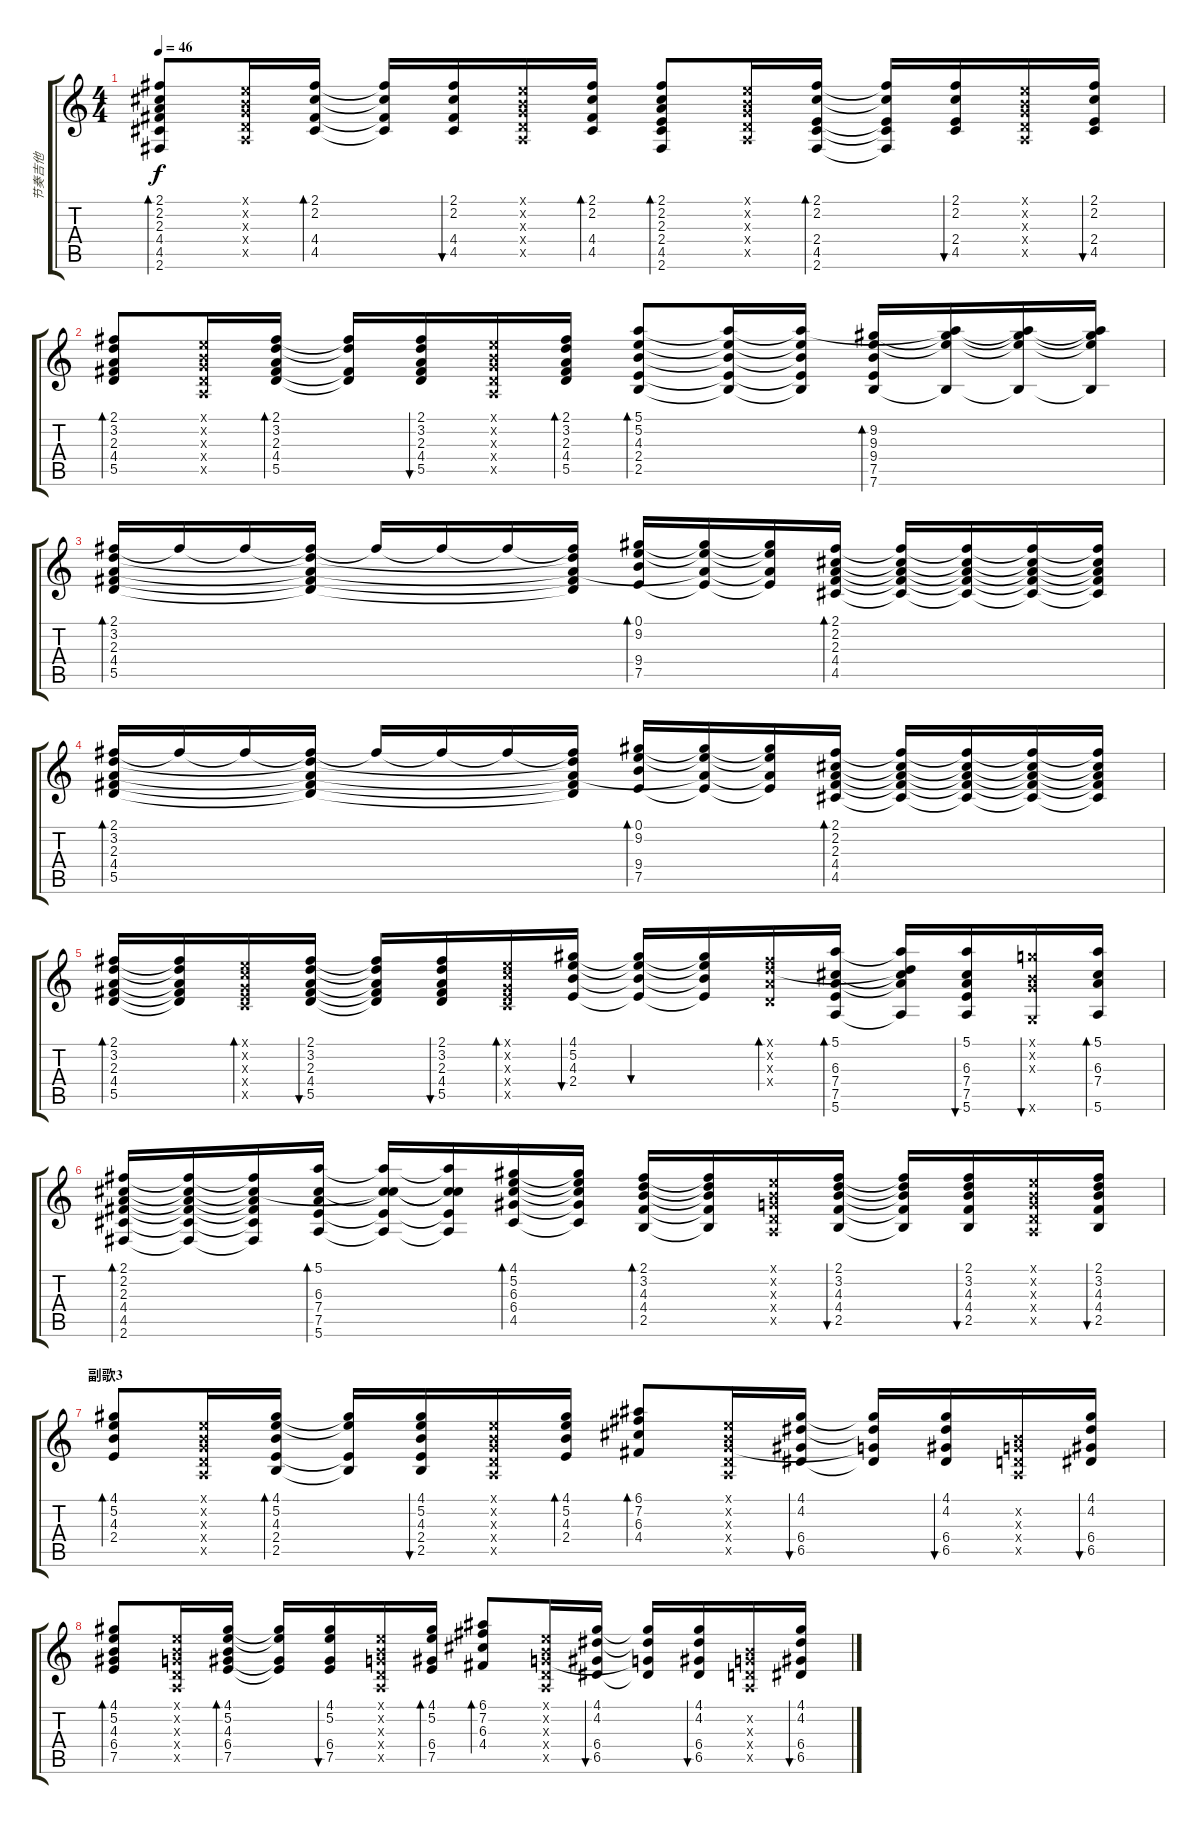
\track ("节奏吉他" "节奏吉他") {instrument electricguitarjazz}
\staff {score tabs}
\tuning (E4 B3 G3 D3 A2 E2) {hide}
\ts (4 4)
\tempo 46
\clef g2
\ks c
(2.1 2.2 2.3 4.4 4.5 2.6).8{bd 30 dy f} (0.1{x} 0.2{x} 0.3{x} 0.4{x} 0.5{x}).16 (2.1 2.2 4.4 4.5).16{bd 30} (2.1{t} 2.2{t} 4.4{t} 4.5{t}).16 (2.1 2.2 4.4 4.5).16{bu 30} (0.1{x} 0.2{x} 0.3{x} 0.4{x} 0.5{x}).16 (2.1 2.2 4.4 4.5).16{bd 30} (2.1 2.2 2.3 2.4 4.5 2.6).8{bd 30} (0.1{x} 0.2{x} 0.3{x} 0.4{x} 0.5{x}).16 (2.1 2.2 2.4 4.5 2.6).16{bd 60} (2.1{t} 2.2{t} 2.4{t} 4.5{t} 2.6{t}).16 (2.1 2.2 2.4 4.5).16{bu 30} (0.1{x} 0.2{x} 0.3{x} 0.4{x} 0.5{x}).16 (2.1 2.2 2.4 4.5).16{bu 30} |
(2.1 3.2 2.3 4.4 5.5).8{bd 30} (0.1{x} 0.2{x} 0.3{x} 0.4{x} 0.5{x}).16 (2.1 3.2 2.3 4.4 5.5).16{bd 30} (2.1{t} 3.2{t} 4.4{t} 5.5{t}).16 (2.1 3.2 2.3 4.4 5.5).16{bu 30} (0.1{x} 0.2{x} 0.3{x} 0.4{x} 0.5{x}).16 (2.1 3.2 2.3 4.4 5.5).16{bd 30} (5.1 5.2 4.3 2.4 2.5).8{bd 30} (5.1{t} 5.2{t} 4.3{t} 2.4{t} 2.5{t}).16 (5.1{t} 5.2{t} 4.3{t} 2.4{t} 2.5{t}).16 (9.2 9.3 9.4 7.5 7.6).16{bd 120} (5.1{t} 9.2{t} 9.3{t} 7.6{t}).16 (5.1{t} 9.2{t} 9.3{t} 7.6{t}).16 (5.1{t} 9.2{t} 9.3{t} 7.6{t}).16 |
(2.1 3.2 2.3 4.4 5.5).16{bd 120} 2.1{t}.16 2.1{t}.16 (2.1{t} 3.2{t} 2.3{t} 4.4{t} 5.5{t}).16 2.1{t}.16 2.1{t}.16 2.1{t}.16 (2.1{t} 3.2{t} 2.3{t} 4.4{t} 5.5{t}).16 (0.1 9.2 9.4 7.5).16{bd 120} (0.1{t} 9.2{t} 2.3{t} 7.5{t}).16 (0.1{t} 9.2{t} 2.3{t} 7.5{t}).16 (2.1 2.2 2.3 4.4 4.5).16{bd 120} (2.1{t} 2.2{t} 2.3{t} 4.4{t} 4.5{t}).16 (2.1{t} 2.2{t} 2.3{t} 4.4{t} 4.5{t}).16 (2.1{t} 2.2{t} 2.3{t} 4.4{t} 4.5{t}).16 (2.1{t} 2.2{t} 2.3{t} 4.4{t} 4.5{t}).16 |
(2.1 3.2 2.3 4.4 5.5).16{bd 120} 2.1{t}.16 2.1{t}.16 (2.1{t} 3.2{t} 2.3{t} 4.4{t} 5.5{t}).16 2.1{t}.16 2.1{t}.16 2.1{t}.16 (2.1{t} 3.2{t} 2.3{t} 4.4{t} 5.5{t}).16 (0.1 9.2 9.4 7.5).16{bd 120} (0.1{t} 9.2{t} 2.3{t} 7.5{t}).16 (0.1{t} 9.2{t} 2.3{t} 7.5{t}).16 (2.1 2.2 2.3 4.4 4.5).16{bd 120} (2.1{t} 2.2{t} 2.3{t} 4.4{t} 4.5{t}).16 (2.1{t} 2.2{t} 2.3{t} 4.4{t} 4.5{t}).16 (2.1{t} 2.2{t} 2.3{t} 4.4{t} 4.5{t}).16 (2.1{t} 2.2{t} 2.3{t} 4.4{t} 4.5{t}).16 |
(2.1 3.2 2.3 4.4 5.5).16{bd 30} (2.1{t} 3.2{t} 2.3{t} 4.4{t} 5.5{t}).16 (0.1{x} 1.2{x} 0.3{x} 2.4{x} 3.5{x}).16{bd 30} (2.1 3.2 2.3 4.4 5.5).16{bu 30} (2.1{t} 3.2{t} 2.3{t} 4.4{t} 5.5{t}).16 (2.1 3.2 2.3 4.4 5.5).16{bu 30} (0.1{x} 1.2{x} 0.3{x} 2.4{x} 3.5{x}).16{bd 30} (4.1 5.2 4.3 2.4).16{bu 30} (4.1{t} 5.2{t} 4.3{t} 2.4{t}).16{bu 30} (4.1{t} 5.2{t} 4.3{t} 2.4{t}).16 (2.1{x} 3.2{x} 2.3{x} 0.4{x}).16{bd 30} (5.1 6.3 7.4 7.5 5.6).16{bd 30} (5.1{t} 3.2{t} 6.3{t} 7.4{t} 5.6{t}).16 (5.1 6.3 7.4 7.5 5.6).16{bu 30} (3.1{x} 0.2{x} 0.3{x} 3.6{x}).16{bu 30} (5.1 6.3 7.4 5.6).16{bd 30} |
(2.1 2.2 2.3 4.4 4.5 2.6).16{bd 30} (2.1{t} 2.2{t} 2.3{t} 4.4{t} 4.5{t} 2.6{t}).16 (2.1{t} 2.2{t} 2.3{t} 4.4{t} 4.5{t} 2.6{t}).16 (5.1 6.3 7.4 7.5 5.6).16{bd 30} (5.1{t} 2.2{t} 6.3{t} 7.5{t} 5.6{t}).16 (5.1{t} 2.2{t} 6.3{t} 7.5{t} 5.6{t}).16 (4.1 5.2 6.3 6.4 4.5).16{bd 30} (4.1{t} 5.2{t} 6.3{t} 6.4{t} 4.5{t}).16 (2.1 3.2 4.3 4.4 2.5).16{bd 30} (2.1{t} 3.2{t} 4.3{t} 4.4{t} 2.5{t}).16 (0.1{x} 0.2{x} 0.3{x} 0.4{x} 0.5{x}).16 (2.1 3.2 4.3 4.4 2.5).16{bu 30} (2.1{t} 3.2{t} 4.3{t} 4.4{t} 2.5{t}).16 (2.1 3.2 4.3 4.4 2.5).16{bu 30} (0.1{x} 0.2{x} 0.3{x} 0.4{x} 0.5{x}).16 (2.1 3.2 4.3 4.4 2.5).16{bu 30} |
\section ("" "副歌3")
(4.1 5.2 4.3 2.4).8{bd 30} (0.1{x} 0.2{x} 0.3{x} 0.4{x} 0.5{x}).16 (4.1 5.2 4.3 2.4 2.5).16{bd 30} (4.1{t} 5.2{t} 2.4{t} 2.5{t}).16 (4.1 5.2 4.3 2.4 2.5).16{bu 30} (0.1{x} 0.2{x} 0.3{x} 0.4{x} 0.5{x}).16 (4.1 5.2 4.3 2.4).16{bd 30} (6.1 7.2 6.3 4.4).8{bd 30} (0.1{x} 0.2{x} 0.3{x} 0.4{x} 0.5{x}).16 (4.1 4.2 6.4 6.5).16{bu 30} (4.1{t} 4.2{t} 0.3{t} 6.5{t}).16 (4.1 4.2 6.4 6.5).16{bu 30} (0.2{x} 0.3{x} 0.4{x} 0.5{x}).16 (4.1 4.2 6.4 6.5).16{bu 30} |
(4.1 5.2 4.3 6.4 7.5).8{bd 30} (0.1{x} 0.2{x} 0.3{x} 0.4{x} 0.5{x}).16 (4.1 5.2 4.3 6.4 7.5).16{bd 30} (4.1{t} 5.2{t} 6.4{t} 7.5{t}).16 (4.1 5.2 6.4 7.5).16{bu 30} (0.1{x} 0.2{x} 0.3{x} 0.4{x} 0.5{x}).16 (4.1 5.2 6.4 7.5).16{bd 30} (6.1 7.2 6.3 4.4).8{bd 30} (0.1{x} 0.2{x} 0.3{x} 0.4{x} 0.5{x}).16 (4.1 4.2 6.4 6.5).16{bu 30} (4.1{t} 4.2{t} 0.3{t} 6.5{t}).16 (4.1 4.2 6.4 6.5).16{bu 30} (0.2{x} 0.3{x} 0.4{x} 0.5{x}).16 (4.1 4.2 6.4 6.5).16{bu 30}
